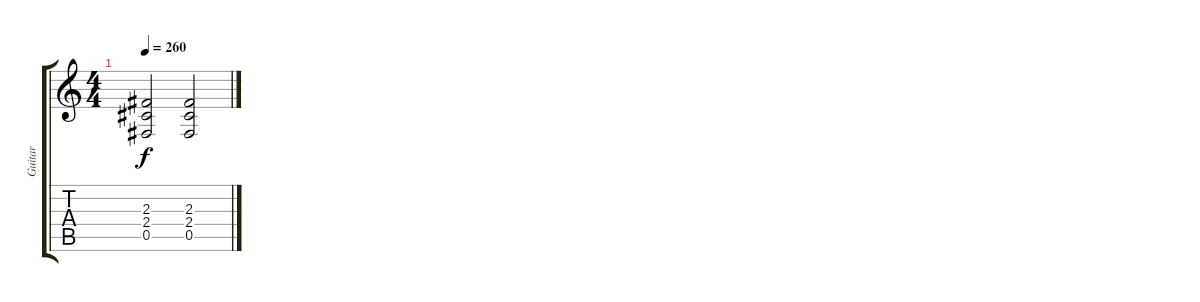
\track ("Guitar" "Guitar") {instrument distortionguitar}
\staff {score tabs}
\tuning (Db4 Ab3 E3 B2 Gb2 Db2) {hide}
\ts (4 4)
\tempo 260
\clef g2
\ks c
(2.3 2.4 0.5).2{dy f} (2.3 2.4 0.5).2
